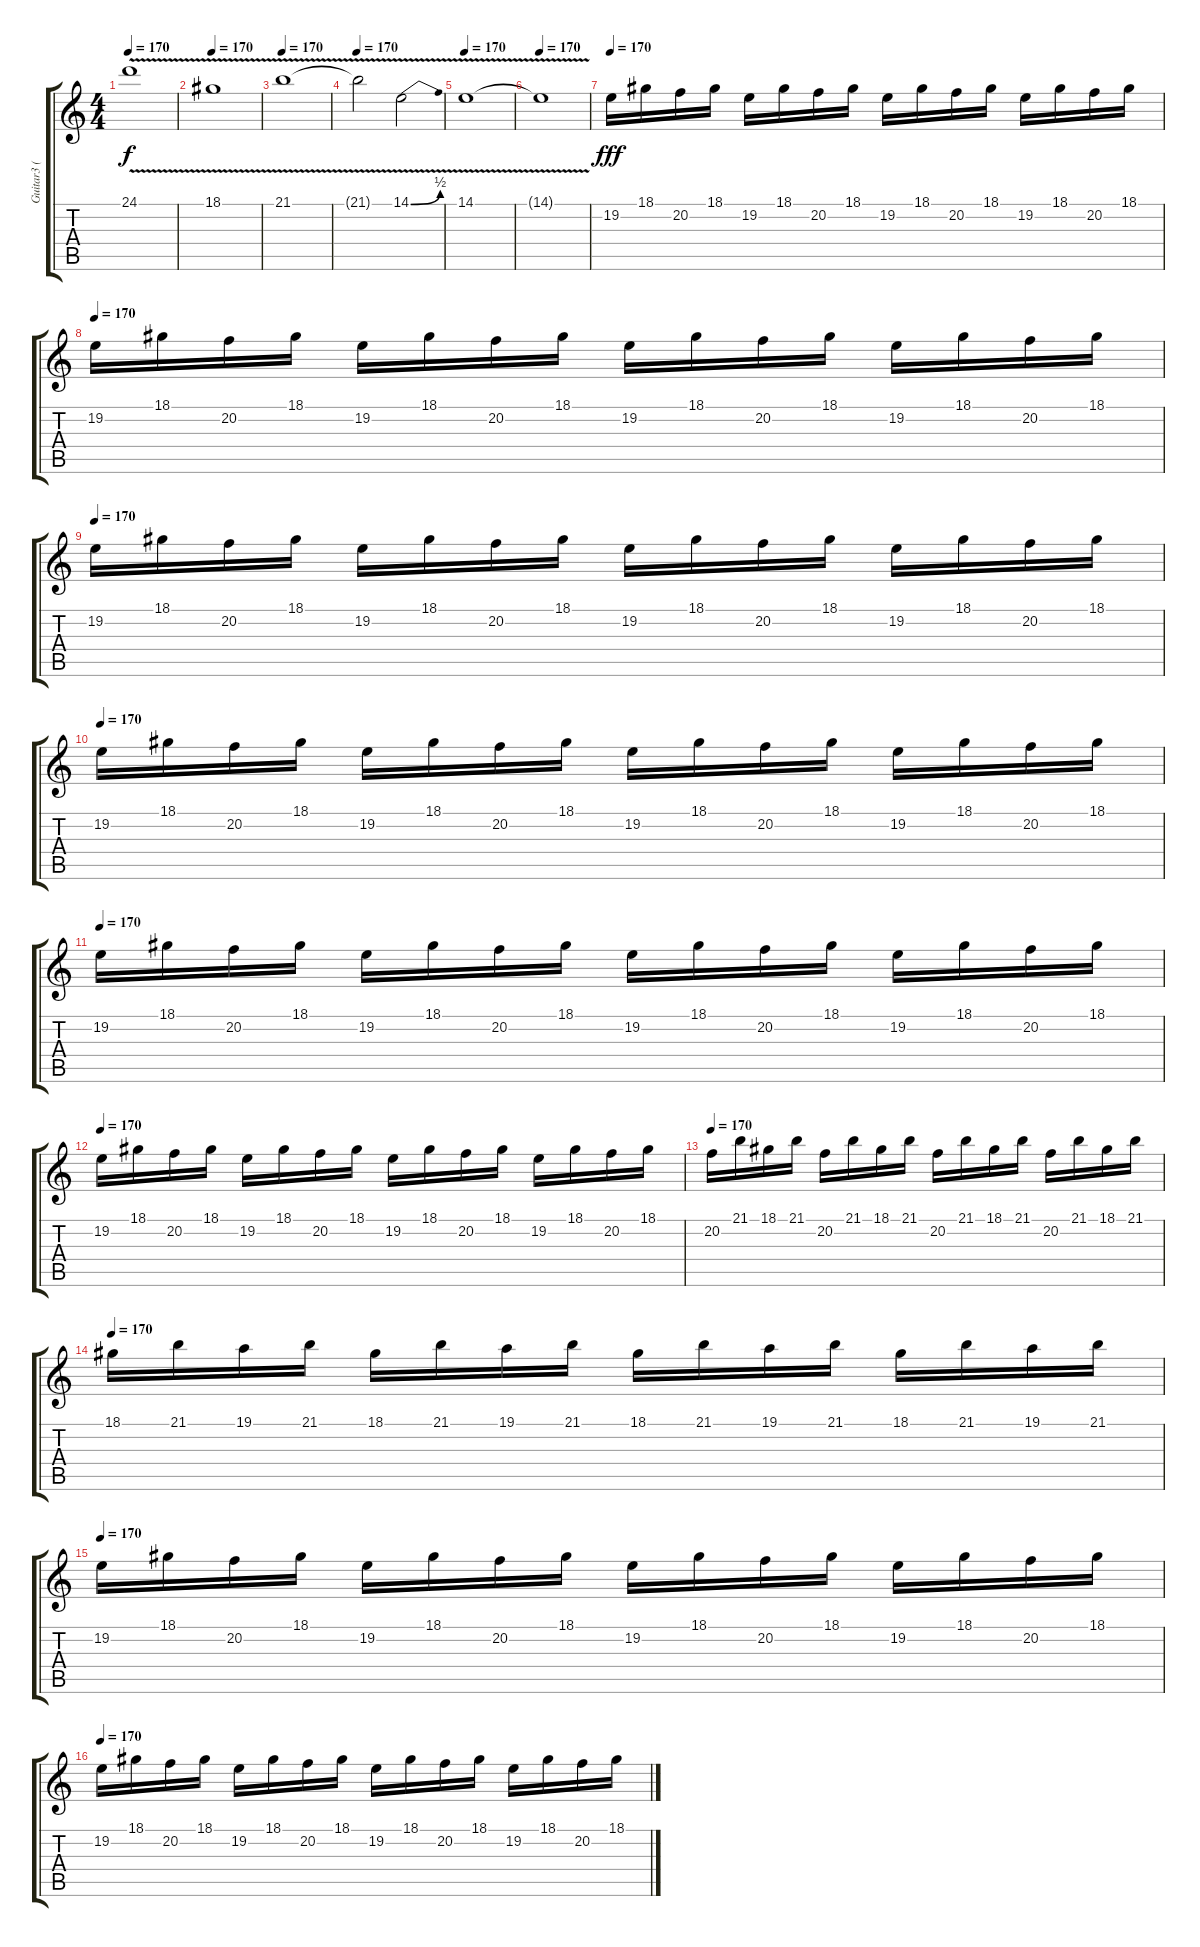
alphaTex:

\track ("Guitar3 ( w/effect )" "Guitar3 ( ") {instrument lead2sawtooth}
\staff {score tabs}
\tuning (D4 A3 F3 C3 G2 C2) {hide}
\ts (4 4)
\tempo 170
\clef g2
\ks c
24.1{v}.1{dy f} |
\tempo 170
18.1{v}.1 |
\tempo 170
21.1{v}.1 |
\tempo 170
21.1{t}.2 14.1{be (bend 0 0 60 2) v}.2 |
\tempo 170
14.1{v}.1 |
\tempo 170
14.1{t}.1 |
\tempo 170
19.2.16{dy fff volume 16 instrument overdrivenguitar} 18.1.16 20.2.16 18.1.16 19.2.16 18.1.16 20.2.16 18.1.16 19.2.16 18.1.16 20.2.16 18.1.16 19.2.16 18.1.16 20.2.16 18.1.16 |
\tempo 170
19.2.16{volume 16 instrument overdrivenguitar} 18.1.16 20.2.16 18.1.16 19.2.16 18.1.16 20.2.16 18.1.16 19.2.16 18.1.16 20.2.16 18.1.16 19.2.16 18.1.16 20.2.16 18.1.16 |
\tempo 170
19.2.16{volume 16 instrument overdrivenguitar} 18.1.16 20.2.16 18.1.16 19.2.16 18.1.16 20.2.16 18.1.16 19.2.16 18.1.16 20.2.16 18.1.16 19.2.16 18.1.16 20.2.16 18.1.16 |
\tempo 170
19.2.16{volume 16 instrument overdrivenguitar} 18.1.16 20.2.16 18.1.16 19.2.16 18.1.16 20.2.16 18.1.16 19.2.16 18.1.16 20.2.16 18.1.16 19.2.16 18.1.16 20.2.16 18.1.16 |
\tempo 170
19.2.16{volume 16 instrument overdrivenguitar} 18.1.16 20.2.16 18.1.16 19.2.16 18.1.16 20.2.16 18.1.16 19.2.16 18.1.16 20.2.16 18.1.16 19.2.16 18.1.16 20.2.16 18.1.16 |
\tempo 170
19.2.16{volume 16 instrument overdrivenguitar} 18.1.16 20.2.16 18.1.16 19.2.16 18.1.16 20.2.16 18.1.16 19.2.16 18.1.16 20.2.16 18.1.16 19.2.16 18.1.16 20.2.16 18.1.16 |
\tempo 170
20.2.16{volume 16 instrument overdrivenguitar} 21.1.16 18.1.16 21.1.16 20.2.16 21.1.16 18.1.16 21.1.16 20.2.16 21.1.16 18.1.16 21.1.16 20.2.16 21.1.16 18.1.16 21.1.16 |
\tempo 170
18.1.16{volume 16 instrument overdrivenguitar} 21.1.16 19.1.16 21.1.16 18.1.16 21.1.16 19.1.16 21.1.16 18.1.16 21.1.16 19.1.16 21.1.16 18.1.16 21.1.16 19.1.16 21.1.16 |
\tempo 170
19.2.16{volume 16 instrument overdrivenguitar} 18.1.16 20.2.16 18.1.16 19.2.16 18.1.16 20.2.16 18.1.16 19.2.16 18.1.16 20.2.16 18.1.16 19.2.16 18.1.16 20.2.16 18.1.16 |
\tempo 170
19.2.16{volume 16 instrument overdrivenguitar} 18.1.16 20.2.16 18.1.16 19.2.16 18.1.16 20.2.16 18.1.16 19.2.16 18.1.16 20.2.16 18.1.16 19.2.16 18.1.16 20.2.16 18.1.16
